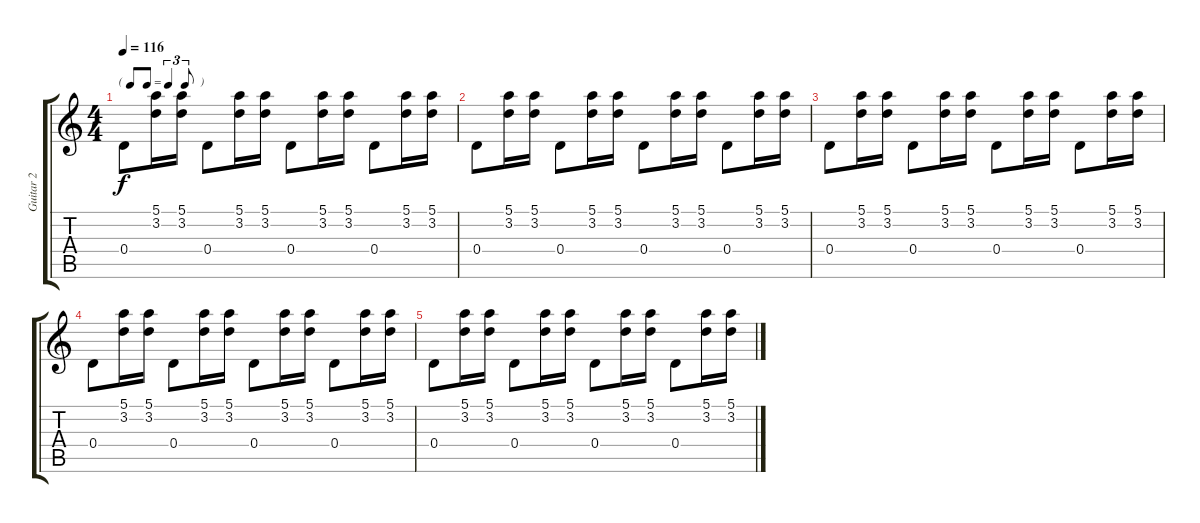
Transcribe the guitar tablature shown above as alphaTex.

\track ("Guitar 2" "Guitar 2") {instrument acousticguitarnylon}
\staff {score tabs}
\tuning (E4 B3 G3 D3 A2 E2) {hide}
\ts (4 4)
\tf triplet8th
\tempo 116
\clef g2
\ks c
0.4.8{dy f} (5.1 3.2).16 (5.1 3.2).16 0.4.8 (5.1 3.2).16 (5.1 3.2).16 0.4.8 (5.1 3.2).16 (5.1 3.2).16 0.4.8 (5.1 3.2).16 (5.1 3.2).16 |
0.4.8 (5.1 3.2).16 (5.1 3.2).16 0.4.8 (5.1 3.2).16 (5.1 3.2).16 0.4.8 (5.1 3.2).16 (5.1 3.2).16 0.4.8 (5.1 3.2).16 (5.1 3.2).16 |
0.4.8 (5.1 3.2).16 (5.1 3.2).16 0.4.8 (5.1 3.2).16 (5.1 3.2).16 0.4.8 (5.1 3.2).16 (5.1 3.2).16 0.4.8 (5.1 3.2).16 (5.1 3.2).16 |
0.4.8 (5.1 3.2).16 (5.1 3.2).16 0.4.8 (5.1 3.2).16 (5.1 3.2).16 0.4.8 (5.1 3.2).16 (5.1 3.2).16 0.4.8 (5.1 3.2).16 (5.1 3.2).16 |
0.4.8 (5.1 3.2).16 (5.1 3.2).16 0.4.8 (5.1 3.2).16 (5.1 3.2).16 0.4.8 (5.1 3.2).16 (5.1 3.2).16 0.4.8 (5.1 3.2).16 (5.1 3.2).16
